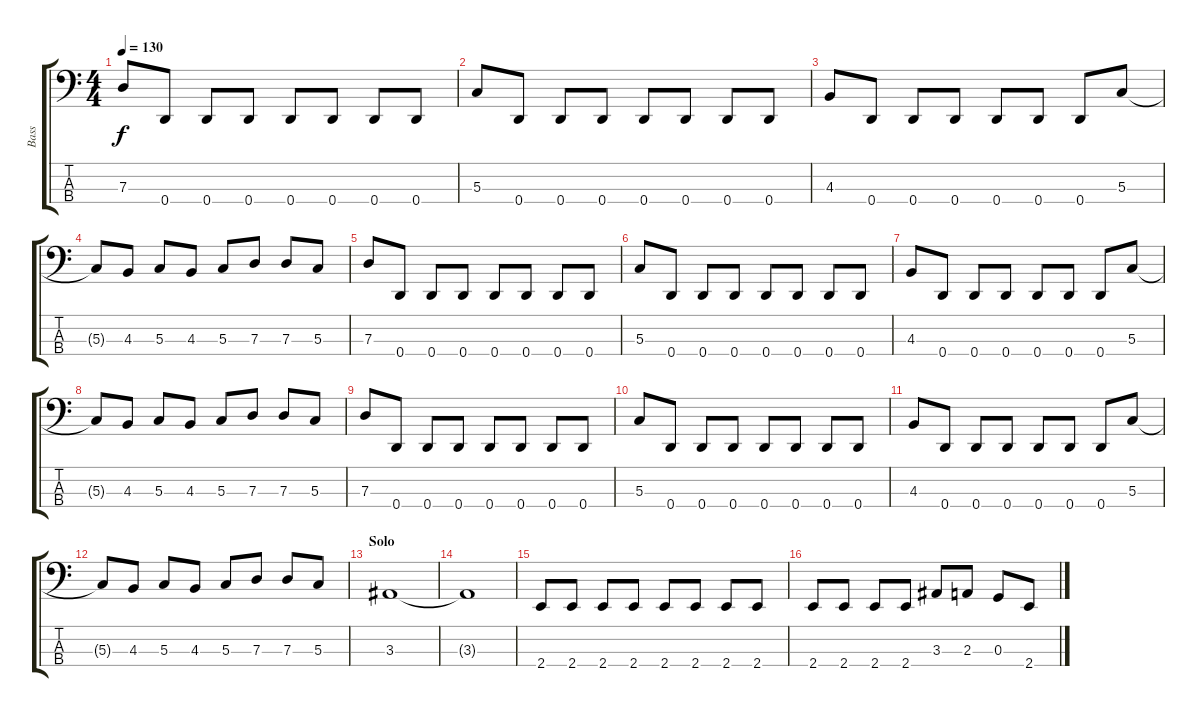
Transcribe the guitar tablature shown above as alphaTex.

\track ("Bass" "Bass") {instrument electricbassfinger}
\staff {score tabs}
\tuning (F2 C2 G1 D1) {hide}
\ts (4 4)
\tempo 130
\clef f4
\ks c
7.3.8{dy f} 0.4.8 0.4.8 0.4.8 0.4.8 0.4.8 0.4.8 0.4.8 |
5.3.8 0.4.8 0.4.8 0.4.8 0.4.8 0.4.8 0.4.8 0.4.8 |
4.3.8 0.4.8 0.4.8 0.4.8 0.4.8 0.4.8 0.4.8 5.3.8 |
5.3{t}.8 4.3.8 5.3.8 4.3.8 5.3.8 7.3.8 7.3.8 5.3.8 |
7.3.8 0.4.8 0.4.8 0.4.8 0.4.8 0.4.8 0.4.8 0.4.8 |
5.3.8 0.4.8 0.4.8 0.4.8 0.4.8 0.4.8 0.4.8 0.4.8 |
4.3.8 0.4.8 0.4.8 0.4.8 0.4.8 0.4.8 0.4.8 5.3.8 |
5.3{t}.8 4.3.8 5.3.8 4.3.8 5.3.8 7.3.8 7.3.8 5.3.8 |
7.3.8 0.4.8 0.4.8 0.4.8 0.4.8 0.4.8 0.4.8 0.4.8 |
5.3.8 0.4.8 0.4.8 0.4.8 0.4.8 0.4.8 0.4.8 0.4.8 |
4.3.8 0.4.8 0.4.8 0.4.8 0.4.8 0.4.8 0.4.8 5.3.8 |
5.3{t}.8 4.3.8 5.3.8 4.3.8 5.3.8 7.3.8 7.3.8 5.3.8 |
\section ("" "Solo")
3.3.1 |
3.3{t}.1 |
2.4.8 2.4.8 2.4.8 2.4.8 2.4.8 2.4.8 2.4.8 2.4.8 |
2.4.8 2.4.8 2.4.8 2.4.8 3.3.8 2.3.8 0.3.8 2.4.8
